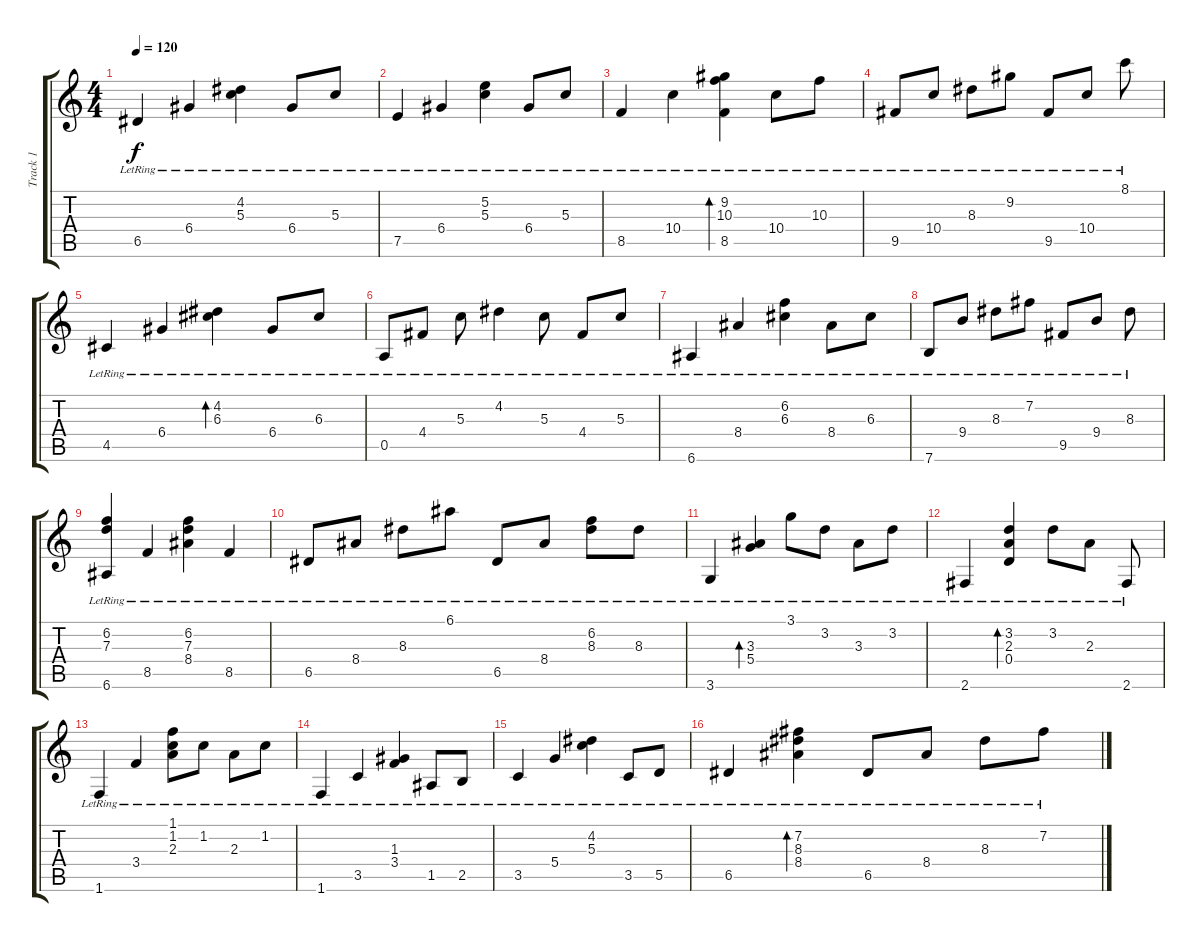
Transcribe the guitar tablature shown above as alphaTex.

\track ("Track 1" "Track 1") {instrument acousticguitarnylon}
\staff {score tabs}
\tuning (E4 B3 G3 D3 A2 E2) {hide}
\ts (4 4)
\tempo 120
\clef g2
\ks c
6.5{lr}.4{dy f} 6.4{lr}.4 (4.2{lr} 5.3{lr}).4 6.4{lr}.8 5.3{lr}.8 |
7.5{lr}.4 6.4{lr}.4 (5.2{lr} 5.3{lr}).4 6.4{lr}.8 5.3{lr}.8 |
8.5{lr}.4 10.4{lr}.4 (9.2{lr} 10.3{lr} 8.5{lr}).4{bd 240} 10.4{lr}.8 10.3{lr}.8 |
9.5{lr}.8 10.4{lr}.8 8.3{lr}.8 9.2{lr}.8 9.5{lr}.8 10.4{lr}.8 8.1{lr}.8 |
4.5{lr}.4 6.4{lr}.4 (4.2{lr} 6.3{lr}).4{bd 120} 6.4{lr}.8 6.3{lr}.8 |
0.5{lr}.8 4.4{lr}.8 5.3{lr}.8 4.2{lr}.4 5.3{lr}.8 4.4{lr}.8 5.3{lr}.8 |
6.6{lr}.4 8.4{lr}.4 (6.2{lr} 6.3{lr}).4 8.4{lr}.8 6.3{lr}.8 |
7.6{lr}.8 9.4{lr}.8 8.3{lr}.8 7.2{lr}.8 9.5{lr}.8 9.4{lr}.8 8.3{lr}.8 |
(6.2{lr} 7.3{lr} 6.6{lr}).4 8.5{lr}.4 (6.2{lr} 7.3{lr} 8.4{lr}).4 8.5{lr}.4 |
6.5{lr}.8 8.4{lr}.8 8.3{lr}.8 6.1{lr}.8 6.5{lr}.8 8.4{lr}.8 (6.2{lr} 8.3{lr}).8 8.3{lr}.8 |
3.6{lr}.4 (3.3{lr} 5.4{lr}).4{bd 120} 3.1{lr}.8 3.2{lr}.8 3.3{lr}.8 3.2{lr}.8 |
2.6{lr}.4 (3.2{lr} 2.3{lr} 0.4{lr}).4{bd 240} 3.2{lr}.8 2.3{lr}.8 2.6{lr}.8 |
1.6{lr}.4 3.4{lr}.4 (1.1{lr} 1.2{lr} 2.3{lr}).8 1.2{lr}.8 2.3{lr}.8 1.2{lr}.8 |
1.6{lr}.4 3.5{lr}.4 (1.3{lr} 3.4{lr}).4 1.5{lr}.8 2.5{lr}.8 |
3.5{lr}.4 5.4{lr}.4 (4.2{lr} 5.3{lr}).4 3.5{lr}.8 5.5{lr}.8 |
6.5{lr}.4 (7.2{lr} 8.3{lr} 8.4{lr}).4{bd 240} 6.5{lr}.8 8.4{lr}.8 8.3{lr}.8 7.2{lr}.8
